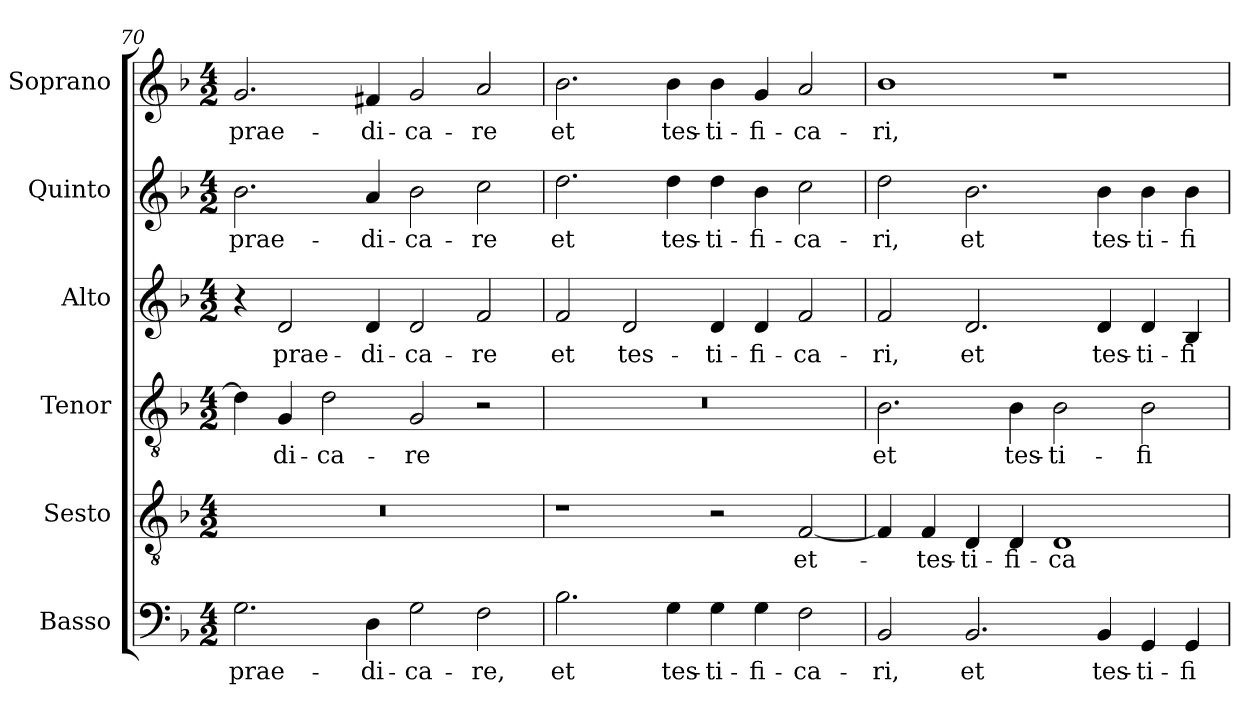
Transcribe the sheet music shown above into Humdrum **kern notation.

**kern	**text	**kern	**text	**kern	**text	**kern	**text	**kern	**text	**kern	**text
*part6	*part6	*part5	*part5	*part4	*part4	*part3	*part3	*part2	*part2	*part1	*part1
*staff6	*staff6	*staff5	*staff5	*staff4	*staff4	*staff3	*staff3	*staff2	*staff2	*staff1	*staff1
*I"Basso	*	*I"Sesto	*	*I"Tenor	*	*I"Alto	*	*I"Quinto	*	*I"Soprano	*
*I'B.	*	*I'Ss.	*	*I'T.	*	*I'A.	*	*I'Q.	*	*I'S.	*
*clefF4	*	*clefGv2	*	*clefGv2	*	*clefG2	*	*clefG2	*	*clefG2	*
*	*	*ITrd7c12	*	*ITrd7c12	*	*	*	*	*	*	*
*k[b-]	*	*k[b-]	*	*k[b-]	*	*k[b-]	*	*k[b-]	*	*k[b-]	*
*F:	*	*F:	*	*F:	*	*F:	*	*F:	*	*F:	*
*M4/2	*	*M4/2	*	*M4/2	*	*M4/2	*	*M4/2	*	*M4/2	*
=70	=70	=70	=70	=70	=70	=70	=70	=70	=70	=70	=70
!	!LO:LY:b:color=#000000	!LO:N:vis=1	!	!	!	!	!	!	!	!	!
!	!	!	!	!	!	!	!	!	!LO:LY:b:color=#000000	!	!
!	!	!	!	!	!	!	!	!	!	!	!LO:LY:b:color=#000000
2.Gi\	prae-	0r	.	4Di\]	.	4r	.	2.b-i\	prae-	2.gi/	prae-
!	!	!	!	!	!LO:LY:b:color=#000000	!	!	!	!	!	!
!	!	!	!	!	!	!	!LO:LY:b:color=#000000	!	!	!	!
.	.	.	.	4GGi/	-di-	2di/	prae-	.	.	.	.
!	!	!	!	!	!LO:LY:b:color=#000000	!	!	!	!	!	!
.	.	.	.	2Di\	-ca-	.	.	.	.	.	.
!	!LO:LY:b:color=#000000	!	!	!	!	!	!	!	!	!	!
!	!	!	!	!	!	!	!LO:LY:b:color=#000000	!	!	!	!
!	!	!	!	!	!	!	!	!	!LO:LY:b:color=#000000	!	!
!	!	!	!	!	!	!	!	!	!	!	!LO:LY:b:color=#000000
4Di\	-di-	.	.	.	.	4di/	-di-	4ai/	-di-	4f#Xi/	-di-
!	!LO:LY:b:color=#000000	!	!	!	!	!	!	!	!	!	!
!	!	!	!	!	!LO:LY:b:color=#000000	!	!	!	!	!	!
!	!	!	!	!	!	!	!LO:LY:b:color=#000000	!	!	!	!
!	!	!	!	!	!	!	!	!	!LO:LY:b:color=#000000	!	!
!	!	!	!	!	!	!	!	!	!	!	!LO:LY:b:color=#000000
2Gi\	-ca-	.	.	2GGi/	-re	2di/	-ca-	2b-i\	-ca-	2gi/	-ca-
!	!LO:LY:b:color=#000000	!	!	!	!	!	!	!	!	!	!
!	!	!	!	!	!	!	!LO:LY:b:color=#000000	!	!	!	!
!	!	!	!	!	!	!	!	!	!LO:LY:b:color=#000000	!	!
!	!	!	!	!	!	!	!	!	!	!	!LO:LY:b:color=#000000
2Fi\	-re,	.	.	2r	.	2fi/	-re	2cci\	-re	2ai/	-re
=71	=71	=71	=71	=71	=71	=71	=71	=71	=71	=71	=71
!	!LO:LY:b:color=#000000	!	!	!LO:N:vis=1	!	!	!	!	!	!	!
!	!	!	!	!	!	!	!LO:LY:b:color=#000000	!	!	!	!
!	!	!	!	!	!	!	!	!	!LO:LY:b:color=#000000	!	!
!	!	!	!	!	!	!	!	!	!	!	!LO:LY:b:color=#000000
2.B-i\	et	1r	.	0r	.	2fi/	et	2.ddi\	et	2.b-i\	et
!	!	!	!	!	!	!	!LO:LY:b:color=#000000	!	!	!	!
.	.	.	.	.	.	2di/	tes-	.	.	.	.
!	!LO:LY:b:color=#000000	!	!	!	!	!	!	!	!	!	!
!	!	!	!	!	!	!	!	!	!LO:LY:b:color=#000000	!	!
!	!	!	!	!	!	!	!	!	!	!	!LO:LY:b:color=#000000
4Gi\	tes-	.	.	.	.	.	.	4ddi\	tes-	4b-i\	tes-
!	!LO:LY:b:color=#000000	!	!	!	!	!	!	!	!	!	!
!	!	!	!	!	!	!	!LO:LY:b:color=#000000	!	!	!	!
!	!	!	!	!	!	!	!	!	!LO:LY:b:color=#000000	!	!
!	!	!	!	!	!	!	!	!	!	!	!LO:LY:b:color=#000000
4Gi\	-ti-	2r	.	.	.	4di/	-ti-	4ddi\	-ti-	4b-i\	-ti-
!	!LO:LY:b:color=#000000	!	!	!	!	!	!	!	!	!	!
!	!	!	!	!	!	!	!LO:LY:b:color=#000000	!	!	!	!
!	!	!	!	!	!	!	!	!	!LO:LY:b:color=#000000	!	!
!	!	!	!	!	!	!	!	!	!	!	!LO:LY:b:color=#000000
4Gi\	-fi-	.	.	.	.	4di/	-fi-	4b-i\	-fi-	4gi/	-fi-
!	!LO:LY:b:color=#000000	!	!	!	!	!	!	!	!	!	!
!	!	!	!LO:LY:b:color=#000000	!	!	!	!	!	!	!	!
!	!	!	!	!	!	!	!LO:LY:b:color=#000000	!	!	!	!
!	!	!	!	!	!	!	!	!	!LO:LY:b:color=#000000	!	!
!	!	!	!	!	!	!	!	!	!	!	!LO:LY:b:color=#000000
2Fi\	-ca-	[2FFi/	et-	.	.	2fi/	-ca-	2cci\	-ca-	2ai/	-ca-
=72	=72	=72	=72	=72	=72	=72	=72	=72	=72	=72	=72
!	!LO:LY:b:color=#000000	!	!	!	!	!	!	!	!	!	!
!	!	!	!	!	!LO:LY:b:color=#000000	!	!	!	!	!	!
!	!	!	!	!	!	!	!LO:LY:b:color=#000000	!	!	!	!
!	!	!	!	!	!	!	!	!	!LO:LY:b:color=#000000	!	!
!	!	!	!	!	!	!	!	!	!	!	!LO:LY:b:color=#000000
2BB-i/	-ri,	4FFi/]	.	2.BB-i\	et	2fi/	-ri,	2ddi\	-ri,	1b-i	-ri,
!	!	!	!LO:LY:b:color=#000000	!	!	!	!	!	!	!	!
.	.	4FFi/	-tes-	.	.	.	.	.	.	.	.
!	!LO:LY:b:color=#000000	!	!	!	!	!	!	!	!	!	!
!	!	!	!LO:LY:b:color=#000000	!	!	!	!	!	!	!	!
!	!	!	!	!	!	!	!LO:LY:b:color=#000000	!	!	!	!
!	!	!	!	!	!	!	!	!	!LO:LY:b:color=#000000	!	!
2.BB-i/	et	4DDi/	-ti-	.	.	2.di/	et	2.b-i\	et	.	.
!	!	!	!LO:LY:b:color=#000000	!	!	!	!	!	!	!	!
!	!	!	!	!	!LO:LY:b:color=#000000	!	!	!	!	!	!
.	.	4DDi/	-fi-	4BB-i\	tes-	.	.	.	.	.	.
!	!	!	!LO:LY:b:color=#000000	!	!	!	!	!	!	!	!
!	!	!	!	!	!LO:LY:b:color=#000000	!	!	!	!	!	!
.	.	1DDi	-ca-	2BB-i\	-ti-	.	.	.	.	1r	.
!	!LO:LY:b:color=#000000	!	!	!	!	!	!	!	!	!	!
!	!	!	!	!	!	!	!LO:LY:b:color=#000000	!	!	!	!
!	!	!	!	!	!	!	!	!	!LO:LY:b:color=#000000	!	!
4BB-i/	tes-	.	.	.	.	4di/	tes-	4b-i\	tes-	.	.
!	!LO:LY:b:color=#000000	!	!	!	!	!	!	!	!	!	!
!	!	!	!	!	!LO:LY:b:color=#000000	!	!	!	!	!	!
!	!	!	!	!	!	!	!LO:LY:b:color=#000000	!	!	!	!
!	!	!	!	!	!	!	!	!	!LO:LY:b:color=#000000	!	!
4GGi/	-ti-	.	.	2BB-i\	-fi-	4di/	-ti-	4b-i\	-ti-	.	.
!	!LO:LY:b:color=#000000	!	!	!	!	!	!	!	!	!	!
!	!	!	!	!	!	!	!LO:LY:b:color=#000000	!	!	!	!
!	!	!	!	!	!	!	!	!	!LO:LY:b:color=#000000	!	!
4GGi/	-fi-	.	.	.	.	4B-i/	-fi-	4b-i\	-fi-	.	.
=	=	=	=	=	=	=	=	=	=	=	=
*-	*-	*-	*-	*-	*-	*-	*-	*-	*-	*-	*-
